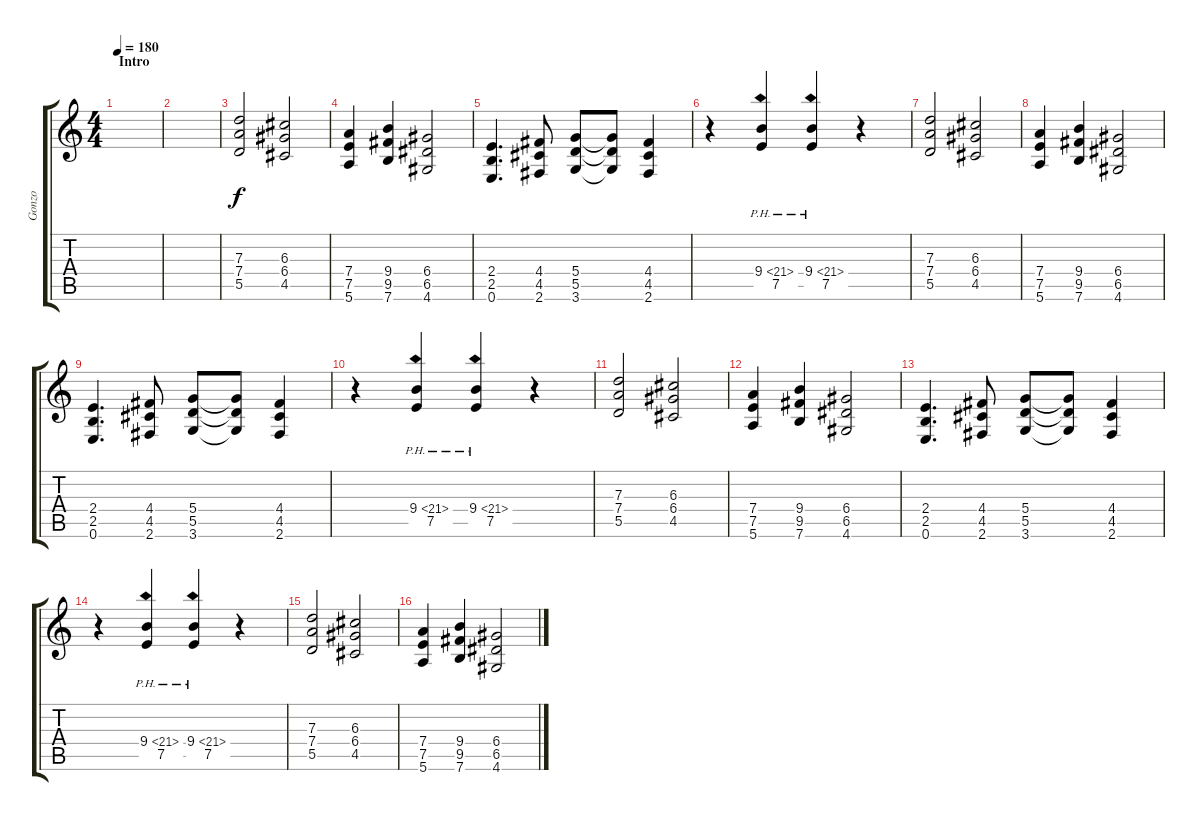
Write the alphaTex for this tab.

\track ("Gonzo" "Gonzo") {instrument distortionguitar}
\staff {score tabs}
\tuning (E4 B3 G3 D3 A2 E2) {hide}
\ts (4 4)
\section ("" "Intro")
\tempo 180
\clef g2
\ks c
|
|
(7.3 7.4 5.5).2 (6.3 6.4 4.5).2 |
(7.4 7.5 5.6).4 (9.4 9.5 7.6).4 (6.4 6.5 4.6).2 |
(2.4 2.5 0.6).4{d} (4.4 4.5 2.6).8 (5.4 5.5 3.6).8 (5.4{t} 5.5{t} 3.6{t}).8 (4.4 4.5 2.6).4 |
r.4 (9.4{ph 12} 7.5).4 (9.4{ph 12} 7.5).4 r.4 |
(7.3 7.4 5.5).2 (6.3 6.4 4.5).2 |
(7.4 7.5 5.6).4 (9.4 9.5 7.6).4 (6.4 6.5 4.6).2 |
(2.4 2.5 0.6).4{d} (4.4 4.5 2.6).8 (5.4 5.5 3.6).8 (5.4{t} 5.5{t} 3.6{t}).8 (4.4 4.5 2.6).4 |
r.4 (9.4{ph 12} 7.5).4 (9.4{ph 12} 7.5).4 r.4 |
(7.3 7.4 5.5).2 (6.3 6.4 4.5).2 |
(7.4 7.5 5.6).4 (9.4 9.5 7.6).4 (6.4 6.5 4.6).2 |
(2.4 2.5 0.6).4{d} (4.4 4.5 2.6).8 (5.4 5.5 3.6).8 (5.4{t} 5.5{t} 3.6{t}).8 (4.4 4.5 2.6).4 |
r.4 (9.4{ph 12} 7.5).4 (9.4{ph 12} 7.5).4 r.4 |
(7.3 7.4 5.5).2 (6.3 6.4 4.5).2 |
(7.4 7.5 5.6).4 (9.4 9.5 7.6).4 (6.4 6.5 4.6).2
